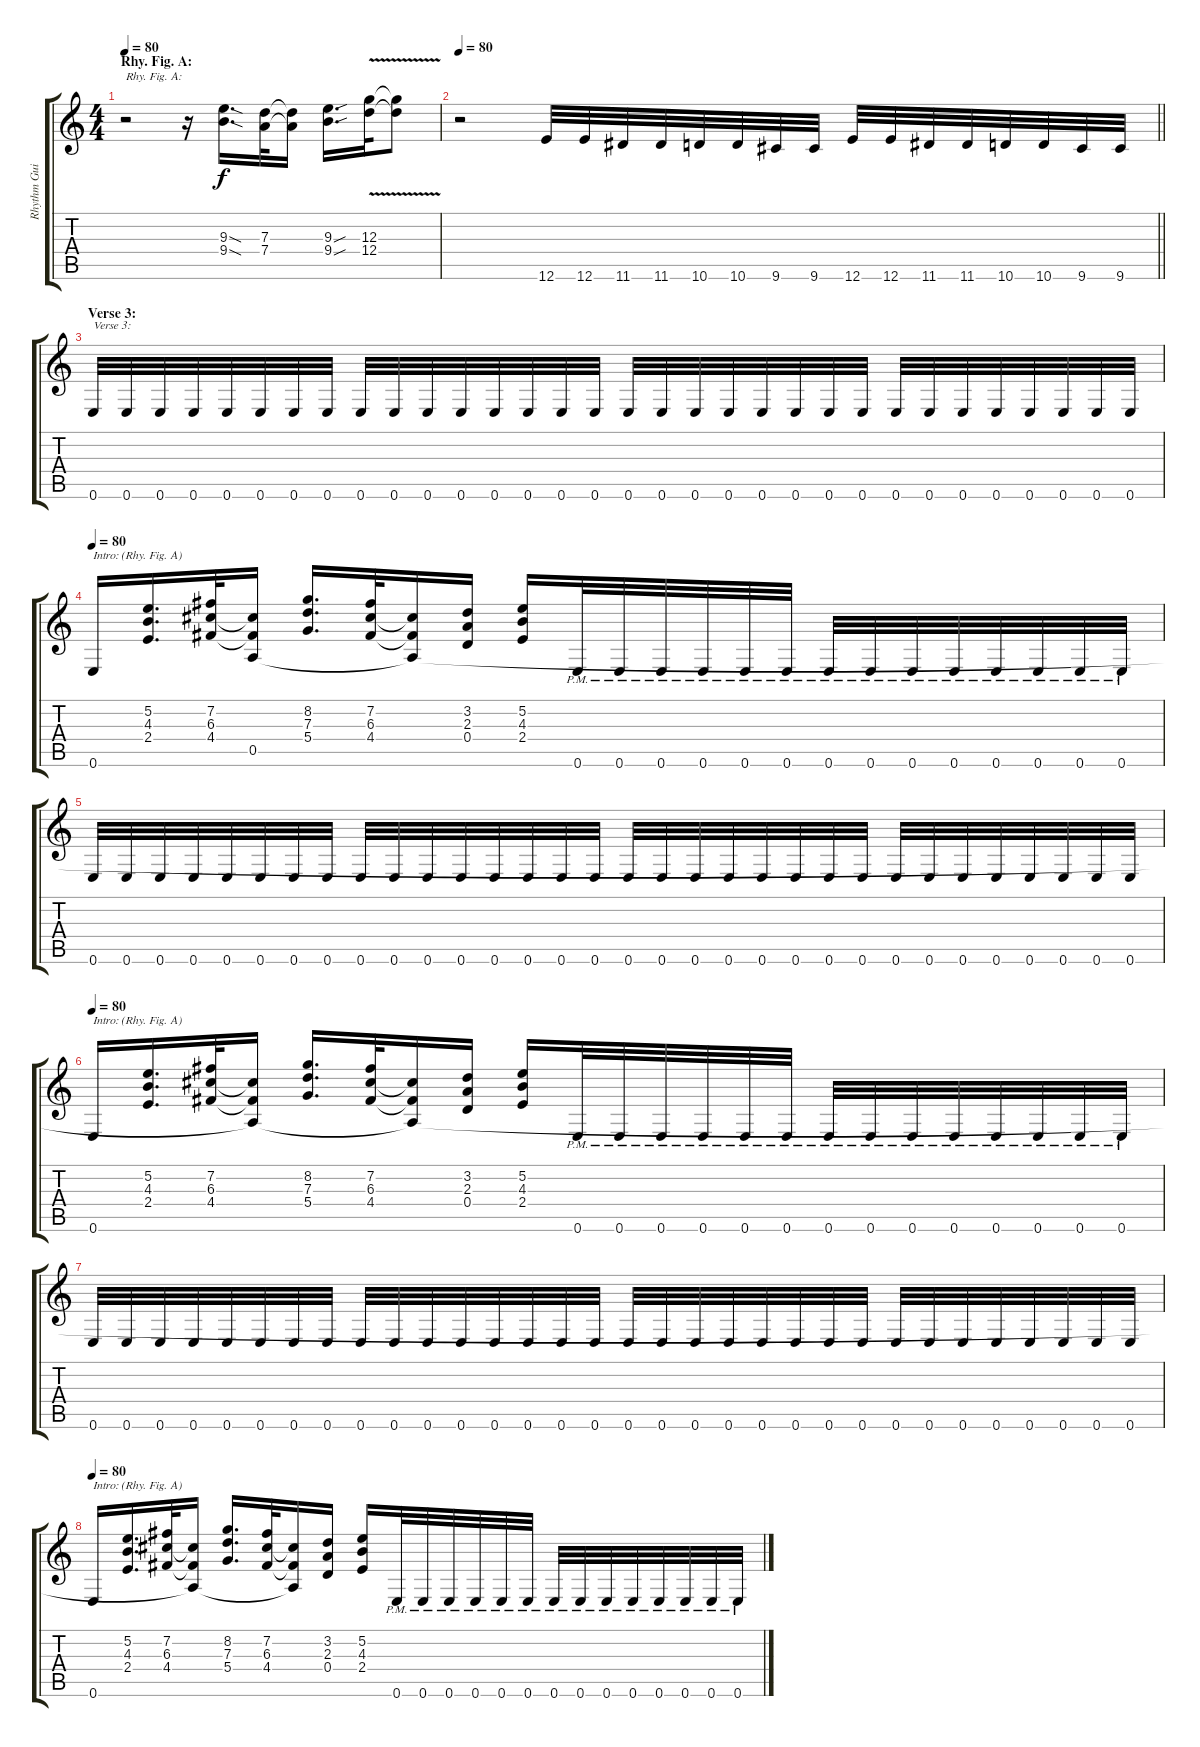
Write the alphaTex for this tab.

\track ("Rhythm Guitar 2" "Rhythm Gui") {instrument overdrivenguitar}
\staff {score tabs}
\tuning (E4 B3 G3 D3 A2 E2) {hide}
\ts (4 4)
\section ("" "Rhy. Fig. A:")
\tempo 80
\clef g2
\ks c
r.2{txt "Rhy. Fig. A:" dy f} r.16 (9.3{sod} 9.4{sod}).16{d} (7.3 7.4).32 (7.3{t} 7.4{t}).16 (9.3{sou} 9.4{sou}).16{d} (12.3{v} 12.4).32 (12.3{t} 12.4{t}).8 |
\tempo 80
\barLineRight lightlight
r.2 12.6.32 12.6.32 11.6.32 11.6.32 10.6.32 10.6.32 9.6.32 9.6.32 12.6.32 12.6.32 11.6.32 11.6.32 10.6.32 10.6.32 9.6.32 9.6.32 |
\section ("" "Verse 3:")
0.6.32{txt "Verse 3:"} 0.6.32 0.6.32 0.6.32 0.6.32 0.6.32 0.6.32 0.6.32 0.6.32 0.6.32 0.6.32 0.6.32 0.6.32 0.6.32 0.6.32 0.6.32 0.6.32 0.6.32 0.6.32 0.6.32 0.6.32 0.6.32 0.6.32 0.6.32 0.6.32 0.6.32 0.6.32 0.6.32 0.6.32 0.6.32 0.6.32 0.6.32 |
\tempo 80
0.6.16{txt "Intro: (Rhy. Fig. A)"} (5.2 4.3 2.4).16{d} (7.2 6.3 4.4).32 (6.3{t} 4.4{t} 0.5).16 (8.2 7.3 5.4).16{d} (7.2 6.3 4.4).32 (6.3{t} 4.4{t} 0.5{t}).16 (3.2 2.3 0.4).16 (5.2 4.3 2.4).16 0.6{pm}.32 0.6{pm}.32 0.6{pm}.32 0.6{pm}.32 0.6{pm}.32 0.6{pm}.32 0.6{pm}.32 0.6{pm}.32 0.6{pm}.32 0.6{pm}.32 0.6{pm}.32 0.6{pm}.32 0.6{pm}.32 0.6{pm}.32 |
0.6.32 0.6.32 0.6.32 0.6.32 0.6.32 0.6.32 0.6.32 0.6.32 0.6.32 0.6.32 0.6.32 0.6.32 0.6.32 0.6.32 0.6.32 0.6.32 0.6.32 0.6.32 0.6.32 0.6.32 0.6.32 0.6.32 0.6.32 0.6.32 0.6.32 0.6.32 0.6.32 0.6.32 0.6.32 0.6.32 0.6.32 0.6.32 |
\tempo 80
0.6.16{txt "Intro: (Rhy. Fig. A)"} (5.2 4.3 2.4).16{d} (7.2 6.3 4.4).32 (6.3{t} 4.4{t} 0.5{t}).16 (8.2 7.3 5.4).16{d} (7.2 6.3 4.4).32 (6.3{t} 4.4{t} 0.5{t}).16 (3.2 2.3 0.4).16 (5.2 4.3 2.4).16 0.6{pm}.32 0.6{pm}.32 0.6{pm}.32 0.6{pm}.32 0.6{pm}.32 0.6{pm}.32 0.6{pm}.32 0.6{pm}.32 0.6{pm}.32 0.6{pm}.32 0.6{pm}.32 0.6{pm}.32 0.6{pm}.32 0.6{pm}.32 |
0.6.32 0.6.32 0.6.32 0.6.32 0.6.32 0.6.32 0.6.32 0.6.32 0.6.32 0.6.32 0.6.32 0.6.32 0.6.32 0.6.32 0.6.32 0.6.32 0.6.32 0.6.32 0.6.32 0.6.32 0.6.32 0.6.32 0.6.32 0.6.32 0.6.32 0.6.32 0.6.32 0.6.32 0.6.32 0.6.32 0.6.32 0.6.32 |
\tempo 80
0.6.16{txt "Intro: (Rhy. Fig. A)"} (5.2 4.3 2.4).16{d} (7.2 6.3 4.4).32 (6.3{t} 4.4{t} 0.5{t}).16 (8.2 7.3 5.4).16{d} (7.2 6.3 4.4).32 (6.3{t} 4.4{t} 0.5{t}).16 (3.2 2.3 0.4).16 (5.2 4.3 2.4).16 0.6{pm}.32 0.6{pm}.32 0.6{pm}.32 0.6{pm}.32 0.6{pm}.32 0.6{pm}.32 0.6{pm}.32 0.6{pm}.32 0.6{pm}.32 0.6{pm}.32 0.6{pm}.32 0.6{pm}.32 0.6{pm}.32 0.6{pm}.32
